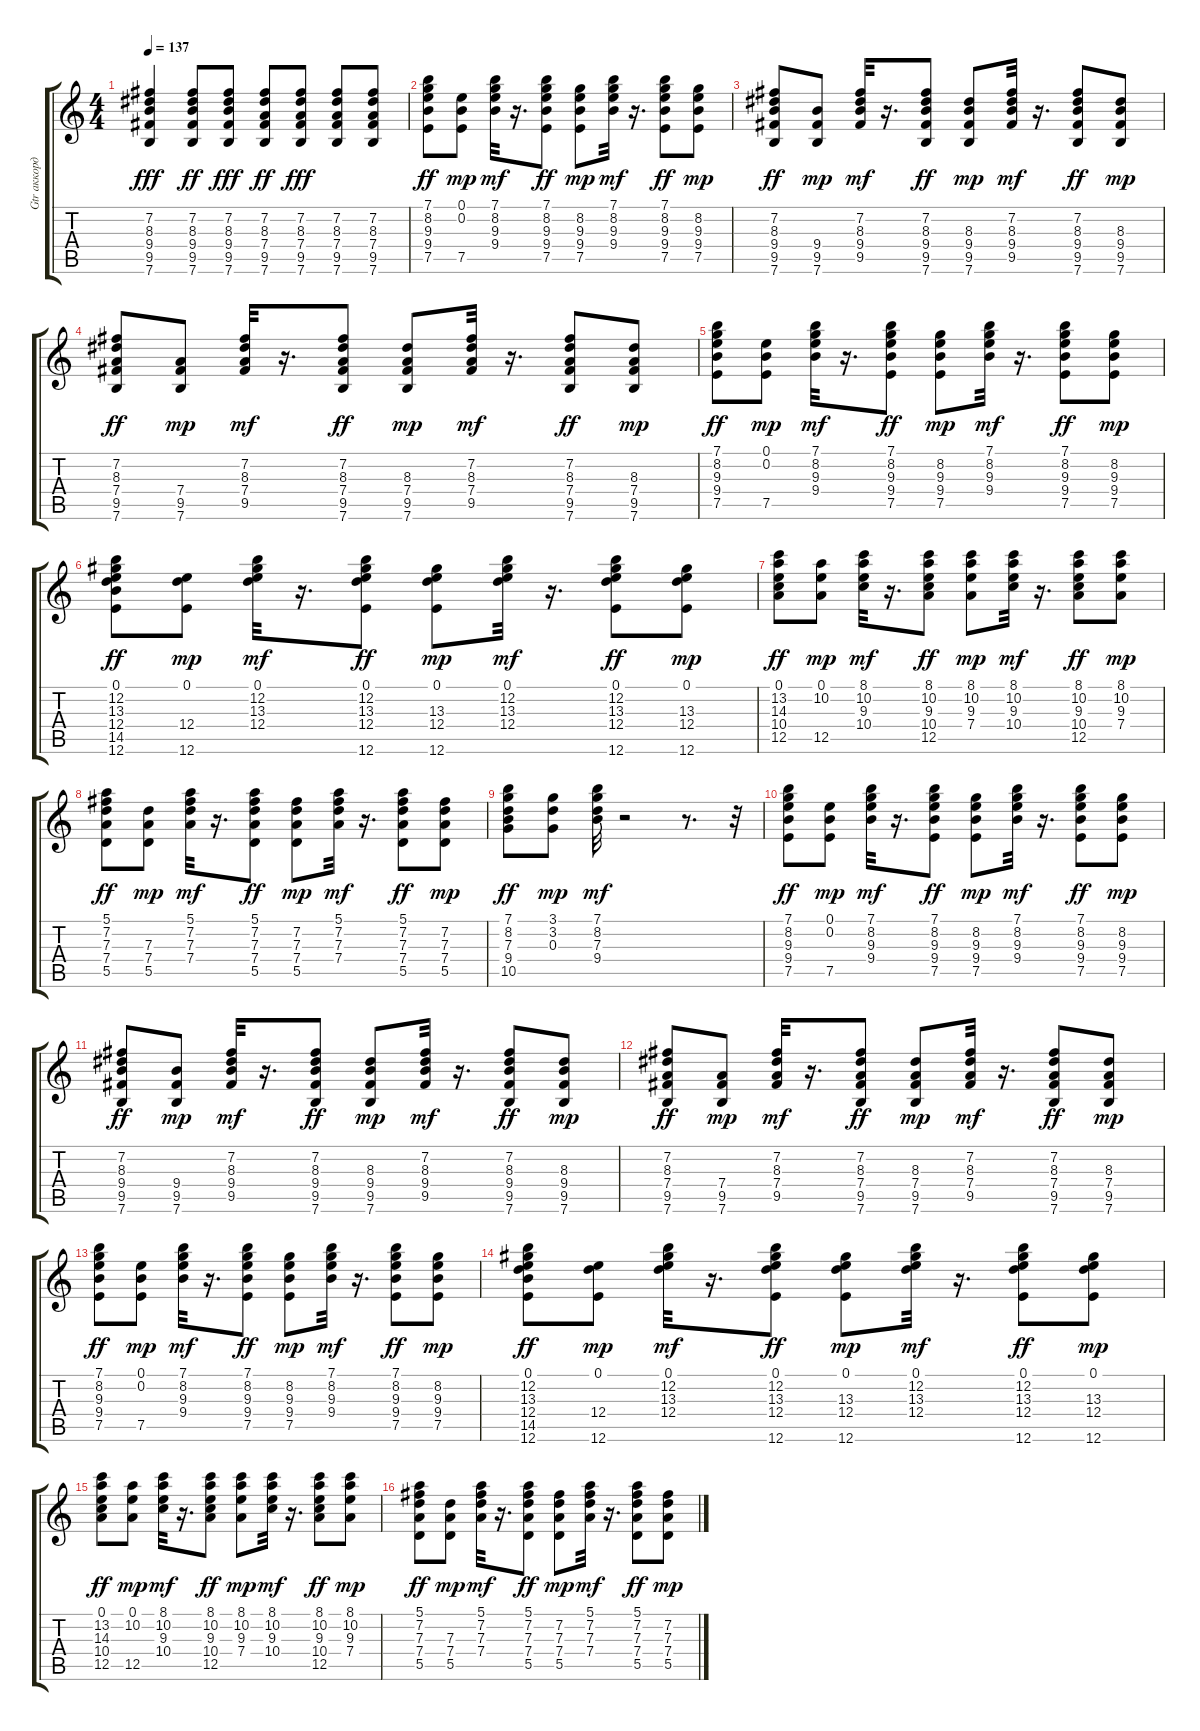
\track ("Gtr аккорды" "Gtr аккорд") {instrument acousticguitarsteel}
\staff {score tabs}
\tuning (E4 B3 G3 D3 A2 E2) {hide}
\ts (4 4)
\tempo 137
\clef g2
\ks c
(7.2 8.3 9.4 9.5 7.6).4{dy fff} (7.2 8.3 9.4 9.5 7.6).8{dy ff} (7.2 8.3 9.4 9.5 7.6).8{dy fff} (7.2 8.3 7.4 9.5 7.6).8{dy ff} (7.2 8.3 7.4 9.5 7.6).8{dy fff} (7.2 8.3 7.4 9.5 7.6).8 (7.2 8.3 7.4 9.5 7.6).8 |
(7.1 8.2 9.3 9.4 7.5).8{dy ff} (0.1 0.2 7.5).8{dy mp} (7.1 8.2 9.3 9.4).32{dy mf} r.16{d} (7.1 8.2 9.3 9.4 7.5).8{dy ff} (8.2 9.3 9.4 7.5).8{dy mp} (7.1 8.2 9.3 9.4).32{dy mf} r.16{d} (7.1 8.2 9.3 9.4 7.5).8{dy ff} (8.2 9.3 9.4 7.5).8{dy mp} |
(7.2 8.3 9.4 9.5 7.6).8{dy ff} (9.4 9.5 7.6).8{dy mp} (7.2 8.3 9.4 9.5).32{dy mf} r.16{d} (7.2 8.3 9.4 9.5 7.6).8{dy ff} (8.3 9.4 9.5 7.6).8{dy mp} (7.2 8.3 9.4 9.5).32{dy mf} r.16{d} (7.2 8.3 9.4 9.5 7.6).8{dy ff} (8.3 9.4 9.5 7.6).8{dy mp} |
(7.2 8.3 7.4 9.5 7.6).8{dy ff} (7.4 9.5 7.6).8{dy mp} (7.2 8.3 7.4 9.5).32{dy mf} r.16{d} (7.2 8.3 7.4 9.5 7.6).8{dy ff} (8.3 7.4 9.5 7.6).8{dy mp} (7.2 8.3 7.4 9.5).32{dy mf} r.16{d} (7.2 8.3 7.4 9.5 7.6).8{dy ff} (8.3 7.4 9.5 7.6).8{dy mp} |
(7.1 8.2 9.3 9.4 7.5).8{dy ff} (0.1 0.2 7.5).8{dy mp} (7.1 8.2 9.3 9.4).32{dy mf} r.16{d} (7.1 8.2 9.3 9.4 7.5).8{dy ff} (8.2 9.3 9.4 7.5).8{dy mp} (7.1 8.2 9.3 9.4).32{dy mf} r.16{d} (7.1 8.2 9.3 9.4 7.5).8{dy ff} (8.2 9.3 9.4 7.5).8{dy mp} |
(0.1 12.2 13.3 12.4 14.5 12.6).8{dy ff} (0.1 12.4 12.6).8{dy mp} (0.1 12.2 13.3 12.4).32{dy mf} r.16{d} (0.1 12.2 13.3 12.4 12.6).8{dy ff} (0.1 13.3 12.4 12.6).8{dy mp} (0.1 12.2 13.3 12.4).32{dy mf} r.16{d} (0.1 12.2 13.3 12.4 12.6).8{dy ff} (0.1 13.3 12.4 12.6).8{dy mp} |
(0.1 13.2 14.3 10.4 12.5).8{dy ff} (0.1 10.2 12.5).8{dy mp} (8.1 10.2 9.3 10.4).32{dy mf} r.16{d} (8.1 10.2 9.3 10.4 12.5).8{dy ff} (8.1 10.2 9.3 7.4).8{dy mp} (8.1 10.2 9.3 10.4).32{dy mf} r.16{d} (8.1 10.2 9.3 10.4 12.5).8{dy ff} (8.1 10.2 9.3 7.4).8{dy mp} |
(5.1 7.2 7.3 7.4 5.5).8{dy ff} (7.3 7.4 5.5).8{dy mp} (5.1 7.2 7.3 7.4).32{dy mf} r.16{d} (5.1 7.2 7.3 7.4 5.5).8{dy ff} (7.2 7.3 7.4 5.5).8{dy mp} (5.1 7.2 7.3 7.4).32{dy mf} r.16{d} (5.1 7.2 7.3 7.4 5.5).8{dy ff} (7.2 7.3 7.4 5.5).8{dy mp} |
(7.1 8.2 7.3 9.4 10.5).8{dy ff} (3.1 3.2 0.3).8{dy mp} (7.1 8.2 7.3 9.4).32{dy mf} r.2 r.8{d} r.32 |
(7.1 8.2 9.3 9.4 7.5).8{dy ff} (0.1 0.2 7.5).8{dy mp} (7.1 8.2 9.3 9.4).32{dy mf} r.16{d} (7.1 8.2 9.3 9.4 7.5).8{dy ff} (8.2 9.3 9.4 7.5).8{dy mp} (7.1 8.2 9.3 9.4).32{dy mf} r.16{d} (7.1 8.2 9.3 9.4 7.5).8{dy ff} (8.2 9.3 9.4 7.5).8{dy mp} |
(7.2 8.3 9.4 9.5 7.6).8{dy ff} (9.4 9.5 7.6).8{dy mp} (7.2 8.3 9.4 9.5).32{dy mf} r.16{d} (7.2 8.3 9.4 9.5 7.6).8{dy ff} (8.3 9.4 9.5 7.6).8{dy mp} (7.2 8.3 9.4 9.5).32{dy mf} r.16{d} (7.2 8.3 9.4 9.5 7.6).8{dy ff} (8.3 9.4 9.5 7.6).8{dy mp} |
(7.2 8.3 7.4 9.5 7.6).8{dy ff} (7.4 9.5 7.6).8{dy mp} (7.2 8.3 7.4 9.5).32{dy mf} r.16{d} (7.2 8.3 7.4 9.5 7.6).8{dy ff} (8.3 7.4 9.5 7.6).8{dy mp} (7.2 8.3 7.4 9.5).32{dy mf} r.16{d} (7.2 8.3 7.4 9.5 7.6).8{dy ff} (8.3 7.4 9.5 7.6).8{dy mp} |
(7.1 8.2 9.3 9.4 7.5).8{dy ff} (0.1 0.2 7.5).8{dy mp} (7.1 8.2 9.3 9.4).32{dy mf} r.16{d} (7.1 8.2 9.3 9.4 7.5).8{dy ff} (8.2 9.3 9.4 7.5).8{dy mp} (7.1 8.2 9.3 9.4).32{dy mf} r.16{d} (7.1 8.2 9.3 9.4 7.5).8{dy ff} (8.2 9.3 9.4 7.5).8{dy mp} |
(0.1 12.2 13.3 12.4 14.5 12.6).8{dy ff} (0.1 12.4 12.6).8{dy mp} (0.1 12.2 13.3 12.4).32{dy mf} r.16{d} (0.1 12.2 13.3 12.4 12.6).8{dy ff} (0.1 13.3 12.4 12.6).8{dy mp} (0.1 12.2 13.3 12.4).32{dy mf} r.16{d} (0.1 12.2 13.3 12.4 12.6).8{dy ff} (0.1 13.3 12.4 12.6).8{dy mp} |
(0.1 13.2 14.3 10.4 12.5).8{dy ff} (0.1 10.2 12.5).8{dy mp} (8.1 10.2 9.3 10.4).32{dy mf} r.16{d} (8.1 10.2 9.3 10.4 12.5).8{dy ff} (8.1 10.2 9.3 7.4).8{dy mp} (8.1 10.2 9.3 10.4).32{dy mf} r.16{d} (8.1 10.2 9.3 10.4 12.5).8{dy ff} (8.1 10.2 9.3 7.4).8{dy mp} |
(5.1 7.2 7.3 7.4 5.5).8{dy ff} (7.3 7.4 5.5).8{dy mp} (5.1 7.2 7.3 7.4).32{dy mf} r.16{d} (5.1 7.2 7.3 7.4 5.5).8{dy ff} (7.2 7.3 7.4 5.5).8{dy mp} (5.1 7.2 7.3 7.4).32{dy mf} r.16{d} (5.1 7.2 7.3 7.4 5.5).8{dy ff} (7.2 7.3 7.4 5.5).8{dy mp}
